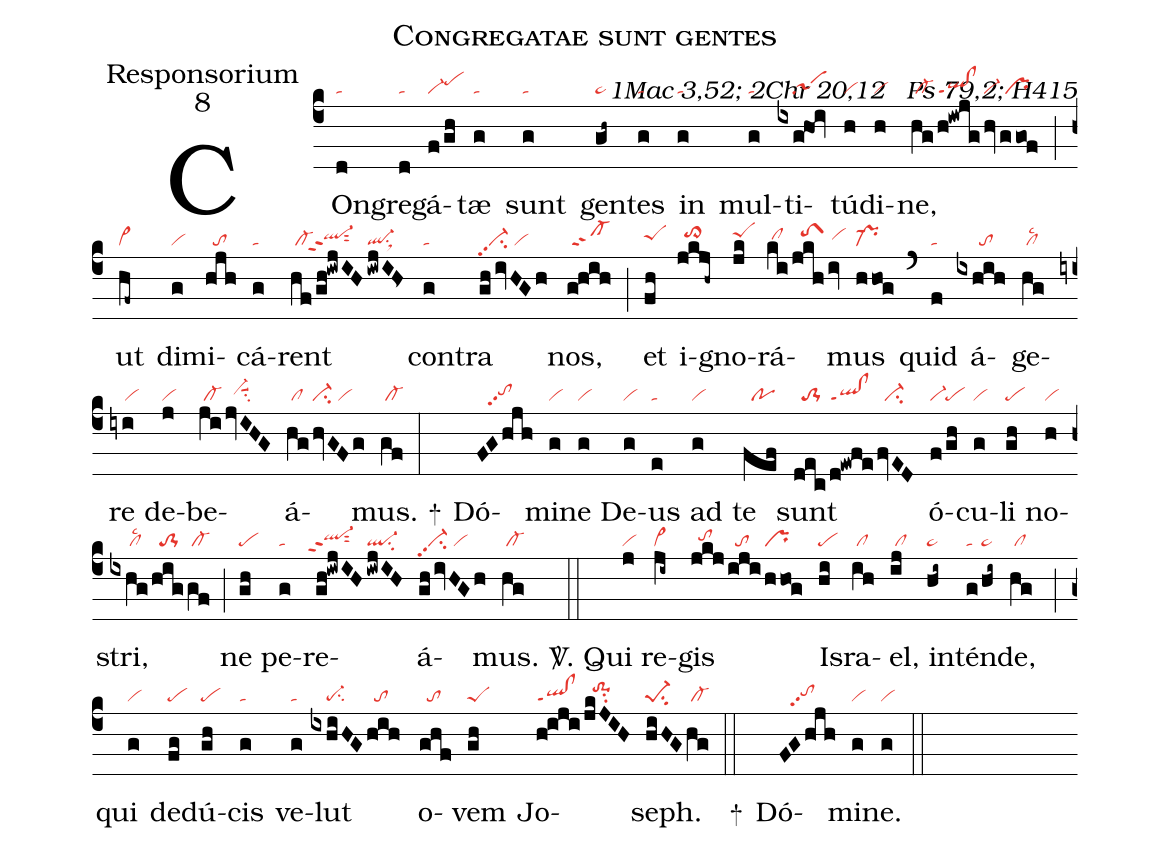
name:Congregatae sunt gentes;
office-part:Responsorium;
mode:8;
commentary:1Mac 3,52; 2Chr 20,12 ꝟ Ps 79,2; H415;
nabc-lines:1;
%%
(c4)COn(d|ta)gre(d|ta)gá(f/gh|vi-pehi)tæ(g|ta) sunt(g|ta) gen(gh~|pe~)tes(g|ta) in(g|ta) mul(g|ta)ti(ixg!hoi|////sa1)tú(h|vi)di(h|vi)ne,(hg|/cl-|/h!iwjg|ql!clppt1|hv|vi-|ggof|/pr) (;)
ut(hf~|cl~) di(g|vi)mi(hjh|//to)cá(g|ta)rent(hf|/cl-|/gh!iwjIH|``ql-hhppt2sut2|iwjIH>|ql-su1sux1) con(g|ta)tra(ghivHGh|vi-pp2su2/vi) nos,(g!hih|/sf-) (;)
et(fh|peShh) i(jkjh~|//to>hi)gno(jk|peShi)rá(ki|/clhh|/jkhiv|//toS1hi/vihh)mus(hhog|pr-) (`) quid(f|ta) á(ixhih|//////to)ge(hg|/cllsc2)re(iyi|////vi) de(j|vi)be(ji|/cl-|/jvIHG|//vi-hhsuu1su2)á(hg|/cl|hvGFg|vi-su2/vi)mus.(gf|/cl-) (:)
+()
Dó(FGhjh|///tohhpp2)mi(g|vi)ne(g|vi) De(g|vi)us(e|ta) ad(g|vi) te(fef|//po) sunt(dec|//to-1|/d!ewfe|ql!clppt1|fvED|//ci-) ó(f|vi-|/gh|pe)cu(g|vi)li(gh|pe) no(h|vi)stri,(ixhg|/////cllsc2|/hig|//to-1|/gf|/cl-) (;) ne(gh|pe) pe(g|ta)re(gh!iwjIH|``ql-hhppt2sut2|iwjIH|ql-su2)á(ghivHGh|vi-pp2su2/vi)mus.(hg|/cl-) (::)

<sp>V/</sp>.
Qui(j|vi) re(ji~|cl~)gis(jkj|//tohh|/iji|//to|/hho!g|pr) Is(hi|pe)ra(ih|/cl)el,(ij|/cl) in(hi~|pe~)tén(g|ta|/hi~|pe~)de,(hg|/cl) (;) qui(g|vi) de(fg|pe)dú(gh|pe)cis(g|ta) ve(g|ta)lut(ixhiHG|////pe-su2|hih|//to) o(ghf|//to)vem(gh|peS) Jo(h!iji|ql!clppt1|/jkJIH|//to-1hisu2)seph.(hiHG|pe-1su2|hg|/cl-) (::)

+() Dó(FGhjh|///tohhpp2)mi(g|vi)ne.(g|vi) (::)
